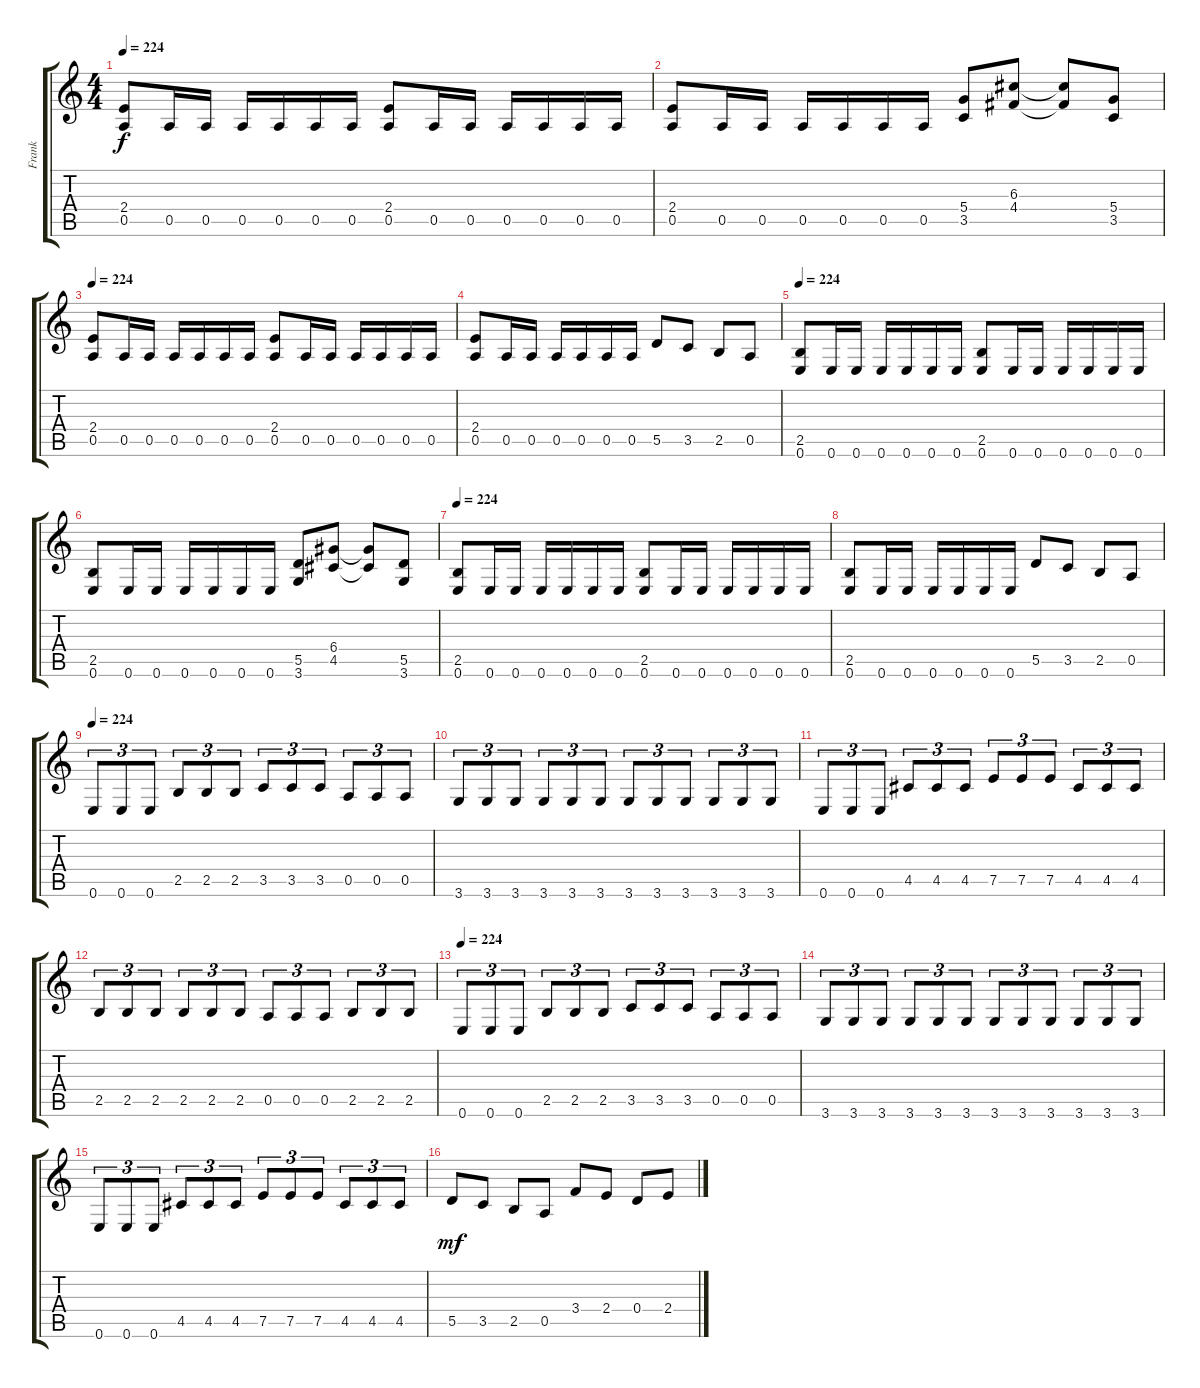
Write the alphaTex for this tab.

\track ("Frank" "Frank") {instrument distortionguitar}
\staff {score tabs}
\tuning (E4 B3 G3 D3 A2 E2) {hide}
\ts (4 4)
\tempo 224
\clef g2
\ks c
(2.4 0.5).8{dy f} 0.5.16 0.5.16 0.5.16 0.5.16 0.5.16 0.5.16 (2.4 0.5).8 0.5.16 0.5.16 0.5.16 0.5.16 0.5.16 0.5.16 |
(2.4 0.5).8 0.5.16 0.5.16 0.5.16 0.5.16 0.5.16 0.5.16 (5.4 3.5).8 (6.3 4.4).8 (6.3{t} 4.4{t}).8 (5.4 3.5).8 |
\tempo 224
(2.4 0.5).8 0.5.16 0.5.16 0.5.16 0.5.16 0.5.16 0.5.16 (2.4 0.5).8 0.5.16 0.5.16 0.5.16 0.5.16 0.5.16 0.5.16 |
(2.4 0.5).8 0.5.16 0.5.16 0.5.16 0.5.16 0.5.16 0.5.16 5.5.8 3.5.8 2.5.8 0.5.8 |
\tempo 224
(2.5 0.6).8 0.6.16 0.6.16 0.6.16 0.6.16 0.6.16 0.6.16 (2.5 0.6).8 0.6.16 0.6.16 0.6.16 0.6.16 0.6.16 0.6.16 |
(2.5 0.6).8 0.6.16 0.6.16 0.6.16 0.6.16 0.6.16 0.6.16 (5.5 3.6).8 (6.4 4.5).8 (6.4{t} 4.5{t}).8 (5.5 3.6).8 |
\tempo 224
(2.5 0.6).8 0.6.16 0.6.16 0.6.16 0.6.16 0.6.16 0.6.16 (2.5 0.6).8 0.6.16 0.6.16 0.6.16 0.6.16 0.6.16 0.6.16 |
(2.5 0.6).8 0.6.16 0.6.16 0.6.16 0.6.16 0.6.16 0.6.16 5.5.8 3.5.8 2.5.8 0.5.8 |
\tempo 224
0.6.8{tu (3 2)} 0.6.8{tu (3 2)} 0.6.8{tu (3 2)} 2.5.8{tu (3 2)} 2.5.8{tu (3 2)} 2.5.8{tu (3 2)} 3.5.8{tu (3 2)} 3.5.8{tu (3 2)} 3.5.8{tu (3 2)} 0.5.8{tu (3 2)} 0.5.8{tu (3 2)} 0.5.8{tu (3 2)} |
3.6.8{tu (3 2)} 3.6.8{tu (3 2)} 3.6.8{tu (3 2)} 3.6.8{tu (3 2)} 3.6.8{tu (3 2)} 3.6.8{tu (3 2)} 3.6.8{tu (3 2)} 3.6.8{tu (3 2)} 3.6.8{tu (3 2)} 3.6.8{tu (3 2)} 3.6.8{tu (3 2)} 3.6.8{tu (3 2)} |
0.6.8{tu (3 2)} 0.6.8{tu (3 2)} 0.6.8{tu (3 2)} 4.5.8{tu (3 2)} 4.5.8{tu (3 2)} 4.5.8{tu (3 2)} 7.5.8{tu (3 2)} 7.5.8{tu (3 2)} 7.5.8{tu (3 2)} 4.5.8{tu (3 2)} 4.5.8{tu (3 2)} 4.5.8{tu (3 2)} |
2.5.8{tu (3 2)} 2.5.8{tu (3 2)} 2.5.8{tu (3 2)} 2.5.8{tu (3 2)} 2.5.8{tu (3 2)} 2.5.8{tu (3 2)} 0.5.8{tu (3 2)} 0.5.8{tu (3 2)} 0.5.8{tu (3 2)} 2.5.8{tu (3 2)} 2.5.8{tu (3 2)} 2.5.8{tu (3 2)} |
\tempo 224
0.6.8{tu (3 2)} 0.6.8{tu (3 2)} 0.6.8{tu (3 2)} 2.5.8{tu (3 2)} 2.5.8{tu (3 2)} 2.5.8{tu (3 2)} 3.5.8{tu (3 2)} 3.5.8{tu (3 2)} 3.5.8{tu (3 2)} 0.5.8{tu (3 2)} 0.5.8{tu (3 2)} 0.5.8{tu (3 2)} |
3.6.8{tu (3 2)} 3.6.8{tu (3 2)} 3.6.8{tu (3 2)} 3.6.8{tu (3 2)} 3.6.8{tu (3 2)} 3.6.8{tu (3 2)} 3.6.8{tu (3 2)} 3.6.8{tu (3 2)} 3.6.8{tu (3 2)} 3.6.8{tu (3 2)} 3.6.8{tu (3 2)} 3.6.8{tu (3 2)} |
0.6.8{tu (3 2)} 0.6.8{tu (3 2)} 0.6.8{tu (3 2)} 4.5.8{tu (3 2)} 4.5.8{tu (3 2)} 4.5.8{tu (3 2)} 7.5.8{tu (3 2)} 7.5.8{tu (3 2)} 7.5.8{tu (3 2)} 4.5.8{tu (3 2)} 4.5.8{tu (3 2)} 4.5.8{tu (3 2)} |
5.5.8{dy mf} 3.5.8 2.5.8 0.5.8 3.4.8 2.4.8 0.4.8 2.4.8
